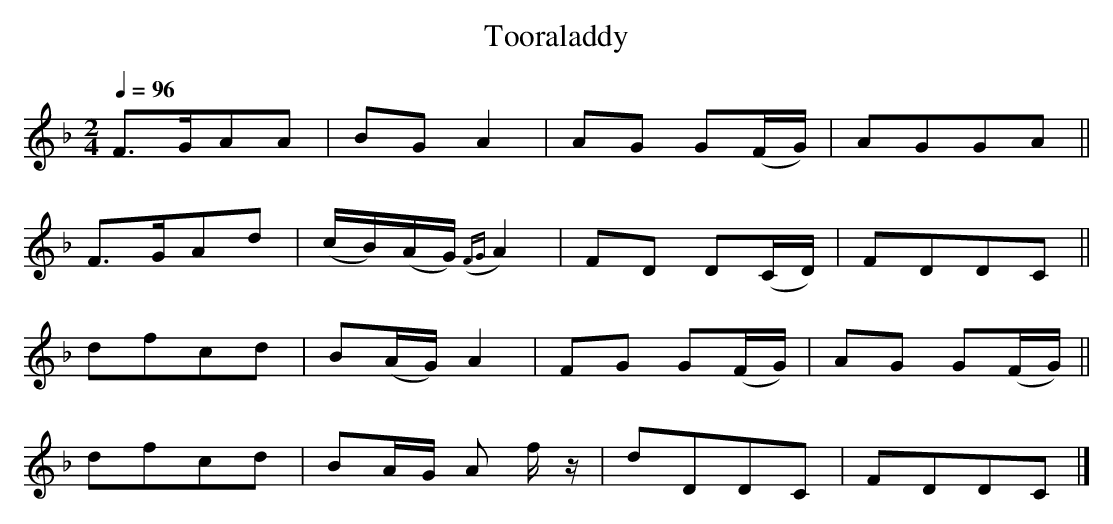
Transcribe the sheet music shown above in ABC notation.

X:1
T:Tooraladdy
M:2/4
L:1/8
Q:1/4=96
K:Cmix
F>GAA| BG               A2    |AG   G(F/G/)|AGGA      ||
F>GAd|(c/B/)(A/G/) ({FG}A2)   |FD   D(C/D/)|FDDC      ||
dfcd | B(A/G/)          A2    |FG   G(F/G/)|AG G(F/G/)||
dfcd | BA/G/            A f/z/|dDDC        |FDDC      |]
